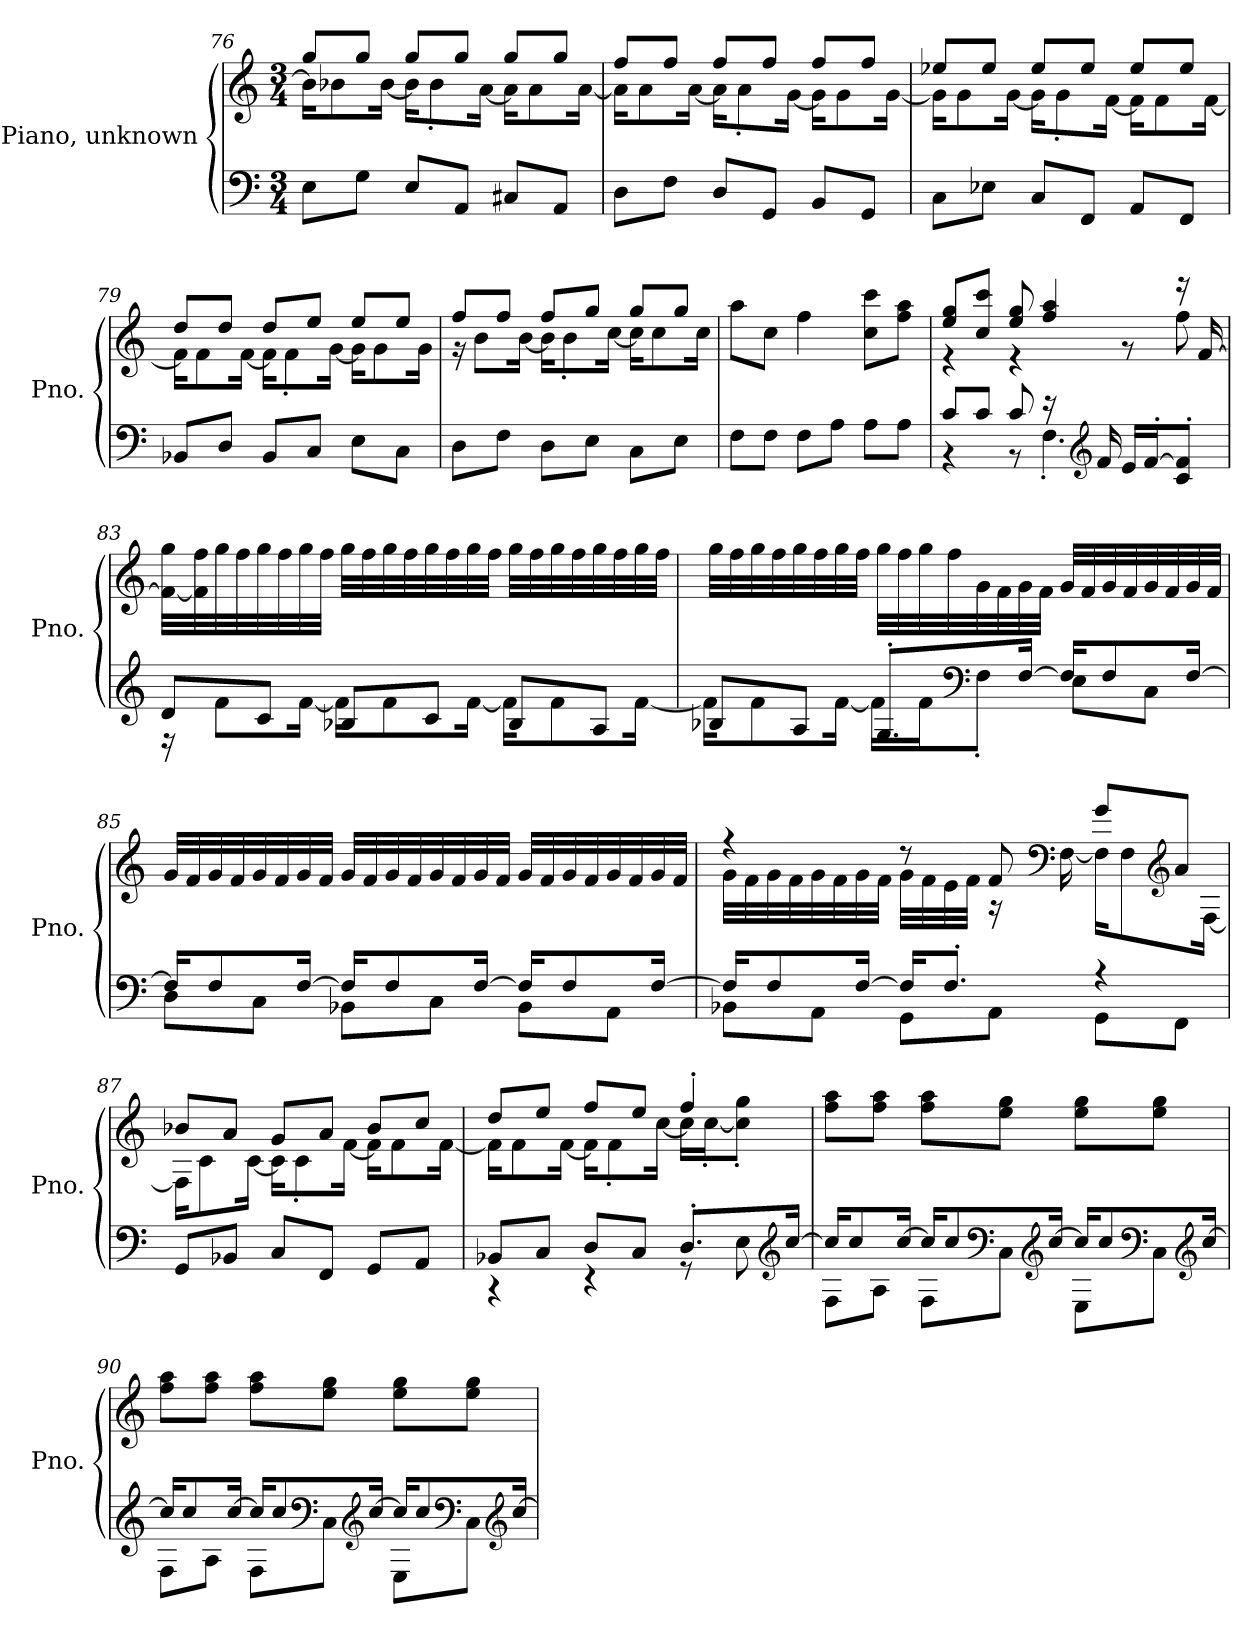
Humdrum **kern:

**kern	**kern
*part1	*part1
*staff2	*staff1
*I"Piano, unknown	*
*I'Pno.	*
*clefF4	*clefG2
*k[]	*k[]
*M3/4	*M3/4
=76	=76
*	*^
8E\L	8gg/L	16b-\KL]
.	.	8b-X\
8G\J	8gg/J	.
.	.	[16b-\Jk
8E/L	8gg/L	16b-\KL]
.	.	8b-'\
8AA/J	8gg/J	.
.	.	[16a\Jk
8C#X/L	8gg/L	16a\KL]
.	.	8a\
8AA/J	8gg/J	.
.	.	[16a\Jk
=77	=77	=77
8D\L	8ff/L	16a\KL]
.	.	8a\
8F\J	8ff/J	.
.	.	[16a\Jk
8D/L	8ff/L	16a\KL]
.	.	8a'\
8GG/J	8ff/J	.
.	.	[16g\Jk
8BB/L	8ff/L	16g\KL]
.	.	8g\
8GG/J	8ff/J	.
.	.	[16g\Jk
!!LO:LB:g=z	!!
=78	=78	=78
8C\L	8ee-X/L	16g\KL]
.	.	8g\
8E-X\J	8ee-/J	.
.	.	[16g\Jk
8C/L	8ee-/L	16g\KL]
.	.	8g'\
8FF/J	8ee-/J	.
.	.	[16f\Jk
8AA/L	8ee-/L	16f\KL]
.	.	8f\
8FF/J	8ee-/J	.
.	.	[16f\Jk
=79	=79	=79
8BB-X/L	8dd/L	16f\KL]
.	.	8f\
8D/J	8dd/J	.
.	.	[16f\Jk
8BB-/L	8dd/L	16f\KL]
.	.	8f'\
8C/J	8ee/J	.
.	.	[16g\Jk
8E\L	8ee/L	16g\KL]
.	.	8g\
8C\J	8ee/J	.
.	.	16g\Jk
=80	=80	=80
8D\L	8ff/L	16r
.	.	8b\L
8F\J	8ff/J	.
.	.	[16b\Jk
8D\L	8ff/L	16b\KL]
.	.	8b'\
8E\J	8gg/J	.
.	.	[16cc\Jk
8C\L	8gg/L	16cc\KL]
.	.	8cc\
8E\J	8gg/J	.
.	.	16cc\Jk
*	*v	*v
!!LO:LB:g=z
=81	=81
8F\L	8aa\L
8F\J	8cc\J
8F\L	4ff\
8A\J	.
8A\L	8cc\ 8ccc\L
8A\J	8ff\ 8aa\J
=82	=82
*^	*^
8c/L	4r	8ee/ 8gg/L	4r
8c/J	.	8cc/ 8ccc/J	.
8c/	8r	8ee/ 8gg/	4r
16r	4.F'\	4ff/ 4aa/	.
*clefG2	*	*	*
16f/	.	.	.
16e/LL	.	.	8r
[16f'/J	.	.	.
8c/' 8f/]'J	.	16r	8ff\
.	.	[16f/	.
*	*	*v	*v
=83	=83	=83
8d/L	16r	32f\_ 32gg\LLL
.	.	32f\] 32ff\
.	8f\L	32gg\
.	.	32ff\
8c/J	.	32gg\
.	.	32ff\
.	[16f\Jk	32gg\
.	.	32ff\JJJ
8B-X/L	16f\KL]	32gg\LLL
.	.	32ff\
.	8f\	32gg\
.	.	32ff\
8c/J	.	32gg\
.	.	32ff\
.	[16f\Jk	32gg\
.	.	32ff\JJJ
8B-/L	16f\KL]	32gg\LLL
.	.	32ff\
.	8f\	32gg\
.	.	32ff\
8A/J	.	32gg\
.	.	32ff\
.	[16f\Jk	32gg\
.	.	32ff\JJJ
!!LO:LB:g=z
=84	=84	=84
8B-X/L	16f\KL]	32gg\LLL
.	.	32ff\
.	8f\	32gg\
.	.	32ff\
8A/J	.	32gg\
.	.	32ff\
.	[16f\Jk	32gg\
.	.	32ff\JJJ
8.G'/L	16f\LL]	32gg\LLL
.	.	32ff\
.	16f\J	32gg\
.	.	32ff\
*clefF4	*	*
.	8F'\J	32g\
.	.	32f\
[16F/Jk	.	32g\
.	.	32f\JJJ
16F/KL]	8E\L	32g/LLL
.	.	32f/
8F/	.	32g/
.	.	32f/
.	8C\J	32g/
.	.	32f/
[16F/Jk	.	32g/
.	.	32f/JJJ
=85	=85	=85
16F/KL]	8D\L	32g/LLL
.	.	32f/
8F/	.	32g/
.	.	32f/
.	8C\J	32g/
.	.	32f/
[16F/Jk	.	32g/
.	.	32f/JJJ
16F/KL]	8BB-X\L	32g/LLL
.	.	32f/
8F/	.	32g/
.	.	32f/
.	8C\J	32g/
.	.	32f/
[16F/Jk	.	32g/
.	.	32f/JJJ
16F/KL]	8BB-\L	32g/LLL
.	.	32f/
8F/	.	32g/
.	.	32f/
.	8AA\J	32g/
.	.	32f/
[16F/Jk	.	32g/
.	.	32f/JJJ
!!LO:LB:g=z
=86	=86	=86
*	*	*^
16F/KL]	8BB-X\L	4r	32g\LLL
.	.	.	32f\
8F/	.	.	32g\
.	.	.	32f\
.	8AA\J	.	32g\
.	.	.	32f\
[16F/Jk	.	.	32g\
.	.	.	32f\JJJ
16F/KL]	8GG\L	8r	32g\LLL
.	.	.	32f\
8.F'/J	.	.	32e\
.	.	.	32f\JJJ
.	8AA\J	8f/	16r
*	*	*clefF4	*
.	.	.	[16F\
4r	8GG\L	8g/L	16F\KL]
.	.	.	8F\
*	*	*clefG2	*
.	8FF\J	8a/J	.
.	.	.	[16F\Jk
*v	*v	*	*
=87	=87	=87
8GG/L	8b-X/L	16F\KL]
.	.	8c\
8BB-X/J	8a/J	.
.	.	[16c\Jk
8C/L	8g/L	16c\KL]
.	.	8c'\
8FF/J	8a/J	.
.	.	[16f\Jk
8GG/L	8b-/L	16f\KL]
.	.	8f\
8AA/J	8cc/J	.
.	.	[16f\Jk
!!LO:PB:g=z	!!
=88	=88	=88
*^	*	*
8BB-X/L	4r	8dd/L	16f\KL]
.	.	.	8f\
8C/J	.	8ee/J	.
.	.	.	[16f\Jk
8D/L	4r	8ff/L	16f\KL]
.	.	.	8f'\
8C/J	.	8ee/J	.
.	.	.	[16cc\Jk
8.D'/L	8r	4ff'/	16cc\LL]
.	.	.	[16cc'\J
.	8E\	.	8cc\]' 8gg\'J
*clefG2	*	*	*
[16cc/Jk	.	.	.
*	*	*v	*v
=89	=89	=89
16cc/KL]	8F\L	8ff\ 8aa\L
8cc/	.	.
.	8A\J	8ff\ 8aa\J
[16cc/Jk	.	.
16cc/KL]	8F\L	8ff\ 8aa\L
8cc/	.	.
*clefF4	*	*
.	8C\J	8ee\ 8gg\J
*clefG2	*	*
[16cc/Jk	.	.
16cc/KL]	8E\L	8ee\ 8gg\L
8cc/	.	.
*clefF4	*	*
.	8C\J	8ee\ 8gg\J
*clefG2	*	*
[16cc/Jk	.	.
!!LO:LB:g=z
=90	=90	=90
16cc/KL]	8F\L	8ff\ 8aa\L
8cc/	.	.
.	8A\J	8ff\ 8aa\J
[16cc/Jk	.	.
16cc/KL]	8F\L	8ff\ 8aa\L
8cc/	.	.
*clefF4	*	*
.	8C\J	8ee\ 8gg\J
*clefG2	*	*
[16cc/Jk	.	.
16cc/KL]	8E\L	8ee\ 8gg\L
8cc/	.	.
*clefF4	*	*
.	8C\J	8ee\ 8gg\J
*clefG2	*	*
[16cc/Jk	.	.
*v	*v	*
=	=
*-	*-
